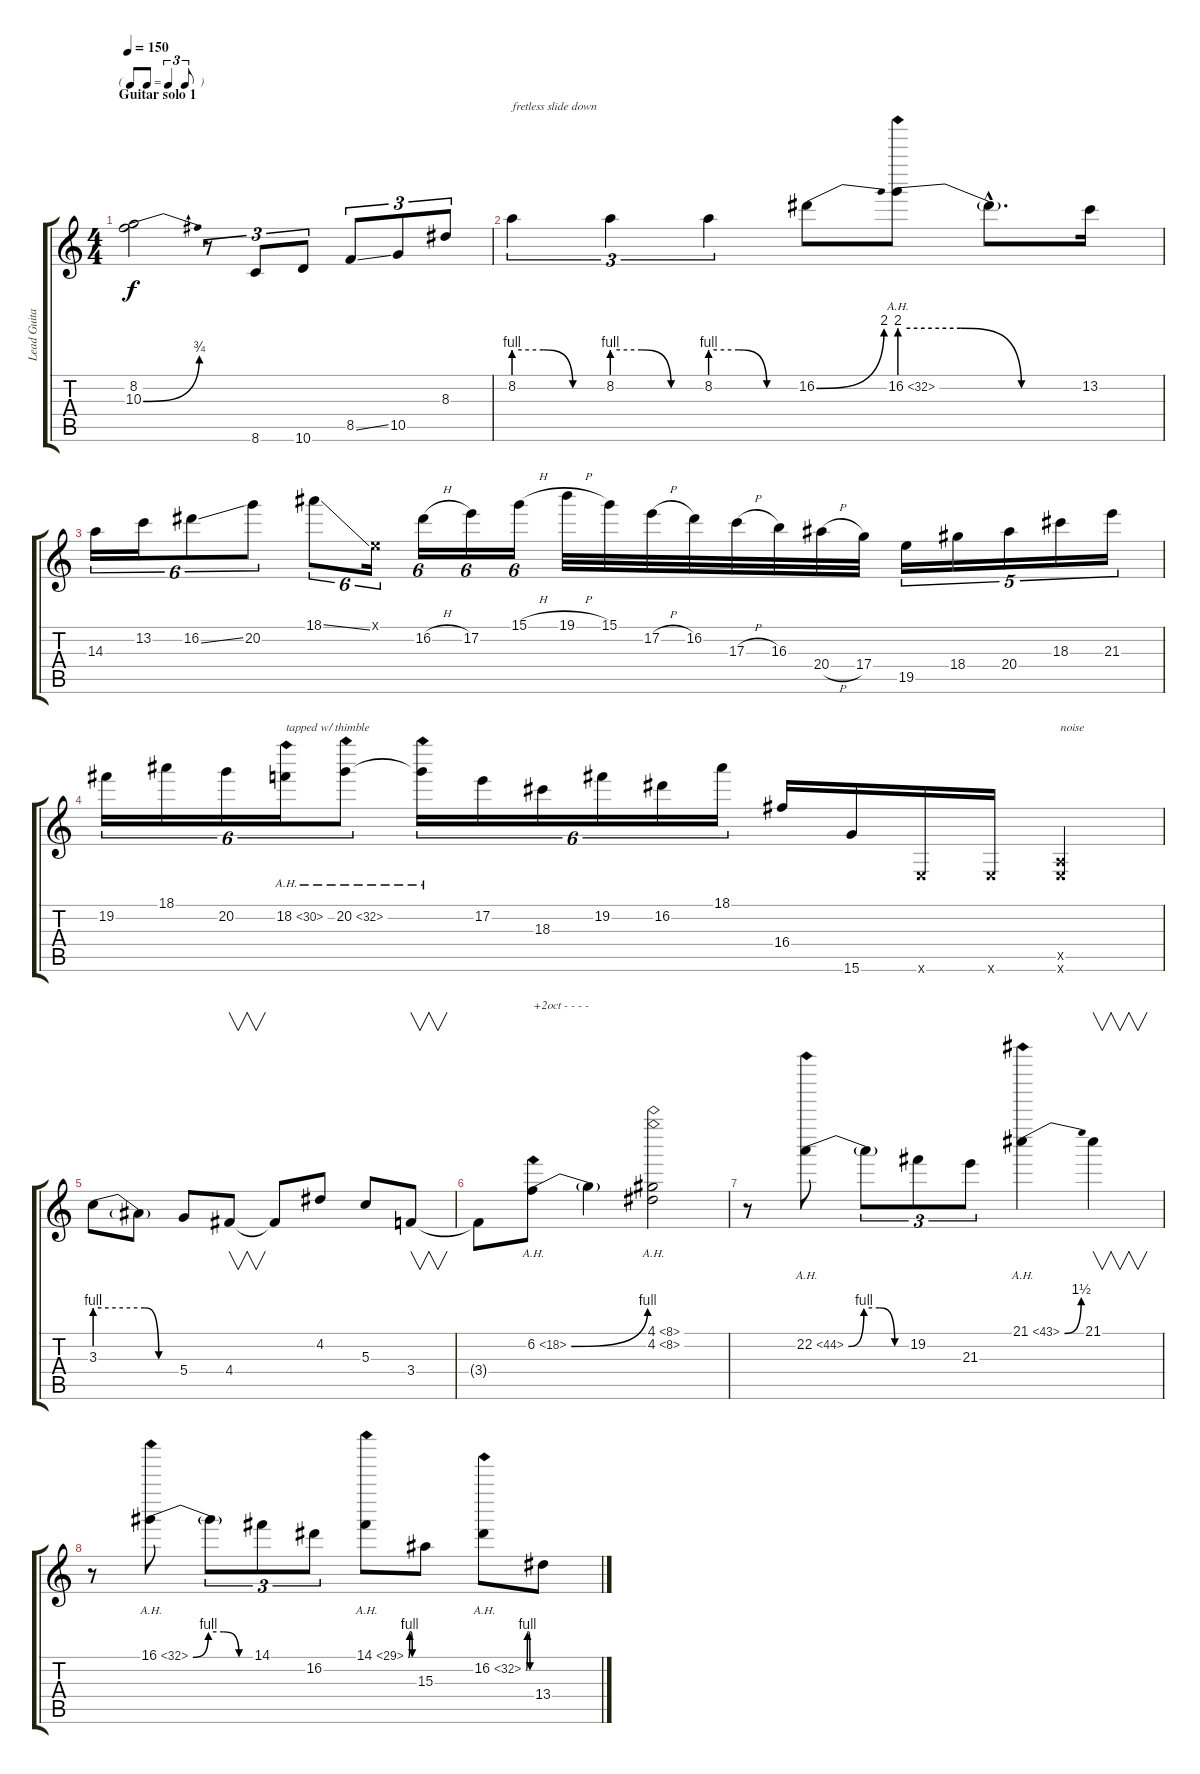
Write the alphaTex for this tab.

\track ("Lead Guitar" "Lead Guita") {instrument distortionguitar}
\staff {score tabs}
\tuning (E4 B3 G3 D3 A2 E2) {hide}
\ts (4 4)
\tf triplet8th
\section ("" "Guitar solo 1")
\tempo 150
\clef g2
\ks c
(8.2 10.3{be (bend 0 0 60 3)}).2{dy f} r.8{tu (3 2)} 8.6.8{tu (3 2)} 10.6.8{tu (3 2)} 8.5{ss}.8{tu (3 2)} 10.5.8{tu (3 2)} 8.3.8{tu (3 2)} |
8.2{be (custom 0 4 20 4 40 0 60 0)}.4{tu (3 2) txt "fretless slide down"} 8.2{be (custom 0 4 20 4 40 0 60 0)}.4{tu (3 2)} 8.2{be (custom 0 4 20 4 40 0 60 0)}.4{tu (3 2)} 16.2{be (bend 0 0 60 8)}.8 16.2{be (custom 0 8 20 8 40 0 60 0) ah 16}.8 16.2{hac t}.8{d} 13.2.16 |
14.3.16{tu (6 4)} 13.2.16{tu (6 4)} 16.2{ss}.8{tu (6 4)} 20.2.8{tu (6 4)} 18.1{ss}.8{tu (6 4)} 0.1{x}.16{tu (6 4)} 16.2{h}.16{tu (6 4)} 17.2.16{tu (6 4)} 15.1{h}.16{tu (6 4)} 19.1{h}.32 15.1.32 17.2{h}.32 16.2.32 17.3{h}.32 16.3.32 20.4{h}.32 17.4.32 19.5.16{tu (5 4)} 18.4.16{tu (5 4)} 20.4.16{tu (5 4)} 18.3.16{tu (5 4)} 21.3.16{tu (5 4)} |
19.2.16{tu (6 4)} 18.1.16{tu (6 4)} 20.2.16{tu (6 4)} 18.2{ah 12}.16{tu (6 4) txt "tapped w/ thimble"} 20.2{ah 12}.8{tu (6 4)} 20.2{ah 12 t}.16{tu (6 4)} 17.2.16{tu (6 4)} 18.3.16{tu (6 4)} 19.2.16{tu (6 4)} 16.2.16{tu (6 4)} 18.1.16{tu (6 4)} 16.4.16 15.6.16 0.6{x}.16 0.6{x}.16 (0.5{x} 0.6{x}).4{txt "noise"} |
3.3{be (custom 0 4 35 4 45 0 60 0)}.8 3.3{t}.8 5.4.8 4.4.8{v} 4.4{t}.8 4.2.8 5.3.8 3.4.8{v} |
3.4{t}.8 6.2{be (bend 0 0 60 4) ah 12}.8{txt "+2oct - - - -"} 6.2{t}.4 (4.1{ah 4} 4.2{ah 4}).2 |
r.8 22.2{be (custom 0 0 15 4 30 4 45 0 60 0) ah 22}.8 22.2{t}.8{tu (3 2)} 19.2.8{tu (3 2)} 21.3.8{tu (3 2)} 21.1{be (bend 0 0 60 6) ah 22}.4 21.1.4{v} |
r.8 16.1{be (custom 0 0 15 4 30 4 45 0 60 0) ah 16}.8 16.1{t}.8{tu (3 2)} 14.1.8{tu (3 2)} 16.2.8{tu (3 2)} 14.1{be (custom 0 0 15 4 30 4 45 0 60 0) ah 15}.8 15.3.8 16.2{be (custom 0 0 15 4 30 4 45 0 60 0) ah 16}.8 13.4.8
